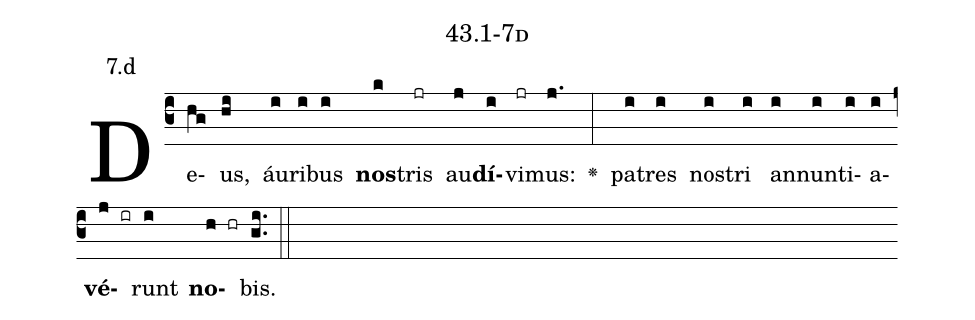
name: 43.1-7d;
annotation: 7.d;
%%
(c3)De(hg)us,(hi) áu(i)ri(i)bus(i) <b>nos</b>(k)tris(jr) au(j)<b>dí</b>(i)vi(jr)mus:(j.) <v>\greheightstar</v>(:) pa(i)tres(i) nos(i)tri(i) an(i)nun(i)ti(i)a(i)<b>vé</b>(j ir)runt(i) <b>no</b>(h hr)bis.(gi..) (::)


%E(i) u(i) o(j) u(i) a(h) e.(gi..) (::)
